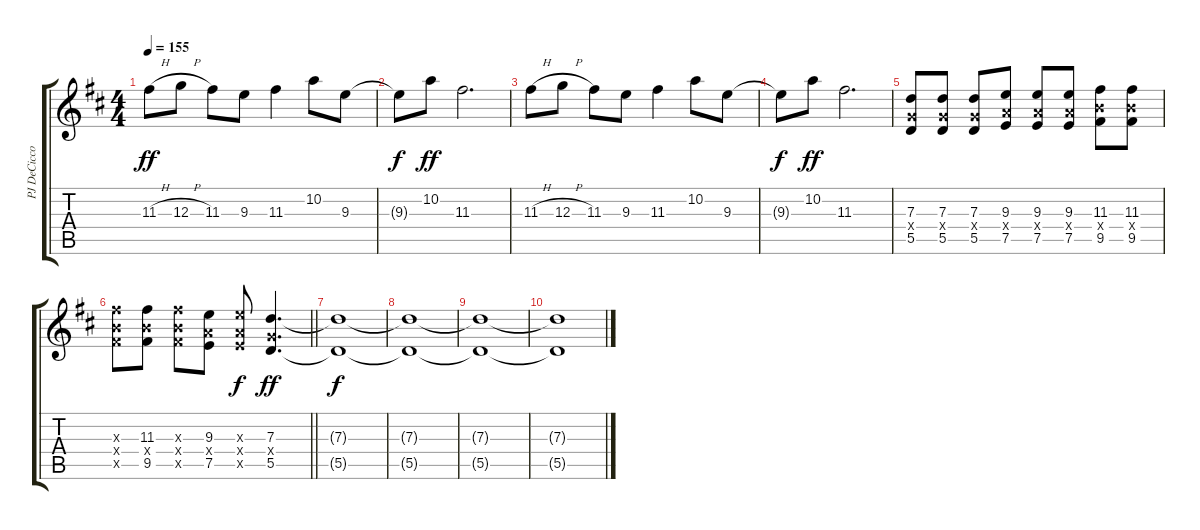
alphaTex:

\track ("PJ DeCicco" "PJ DeCicco") {instrument distortionguitar}
\staff {score tabs}
\tuning (E4 B3 G3 D3 A2 D2) {hide}
\ts (4 4)
\tempo 155
\clef g2
\ks d
11.3{h}.8{dy ff} 12.3{h}.8 11.3.8 9.3.8 11.3.4 10.2.8 9.3.8 |
9.3{t}.8{dy f} 10.2.8{dy ff} 11.3.2{d} |
11.3{h}.8 12.3{h}.8 11.3.8 9.3.8 11.3.4 10.2.8 9.3.8 |
9.3{t}.8{dy f} 10.2.8{dy ff} 11.3.2{d} |
(7.3 5.4{x} 5.5).8 (7.3 5.4{x} 5.5).8 (7.3 5.4{x} 5.5).8 (9.3 7.4{x} 7.5).8 (9.3 7.4{x} 7.5).8 (9.3 7.4{x} 7.5).8 (11.3 9.4{x} 9.5).8 (11.3 9.4{x} 9.5).8 |
\barLineRight lightlight
(11.3{x} 9.4{x} 9.5{x}).8 (11.3 9.4{x} 9.5).8 (11.3{x} 9.4{x} 9.5{x}).8 (9.3 7.4{x} 7.5).8 (9.3{x} 7.4{x} 7.5{x}).8{dy f} (7.3 5.4{x} 5.5).4{d dy ff} |
(7.3{t} 5.5{t}).1{dy f volume 0} |
(7.3{t} 5.5{t}).1 |
(7.3{t} 5.5{t}).1 |
(7.3{t} 5.5{t}).1
